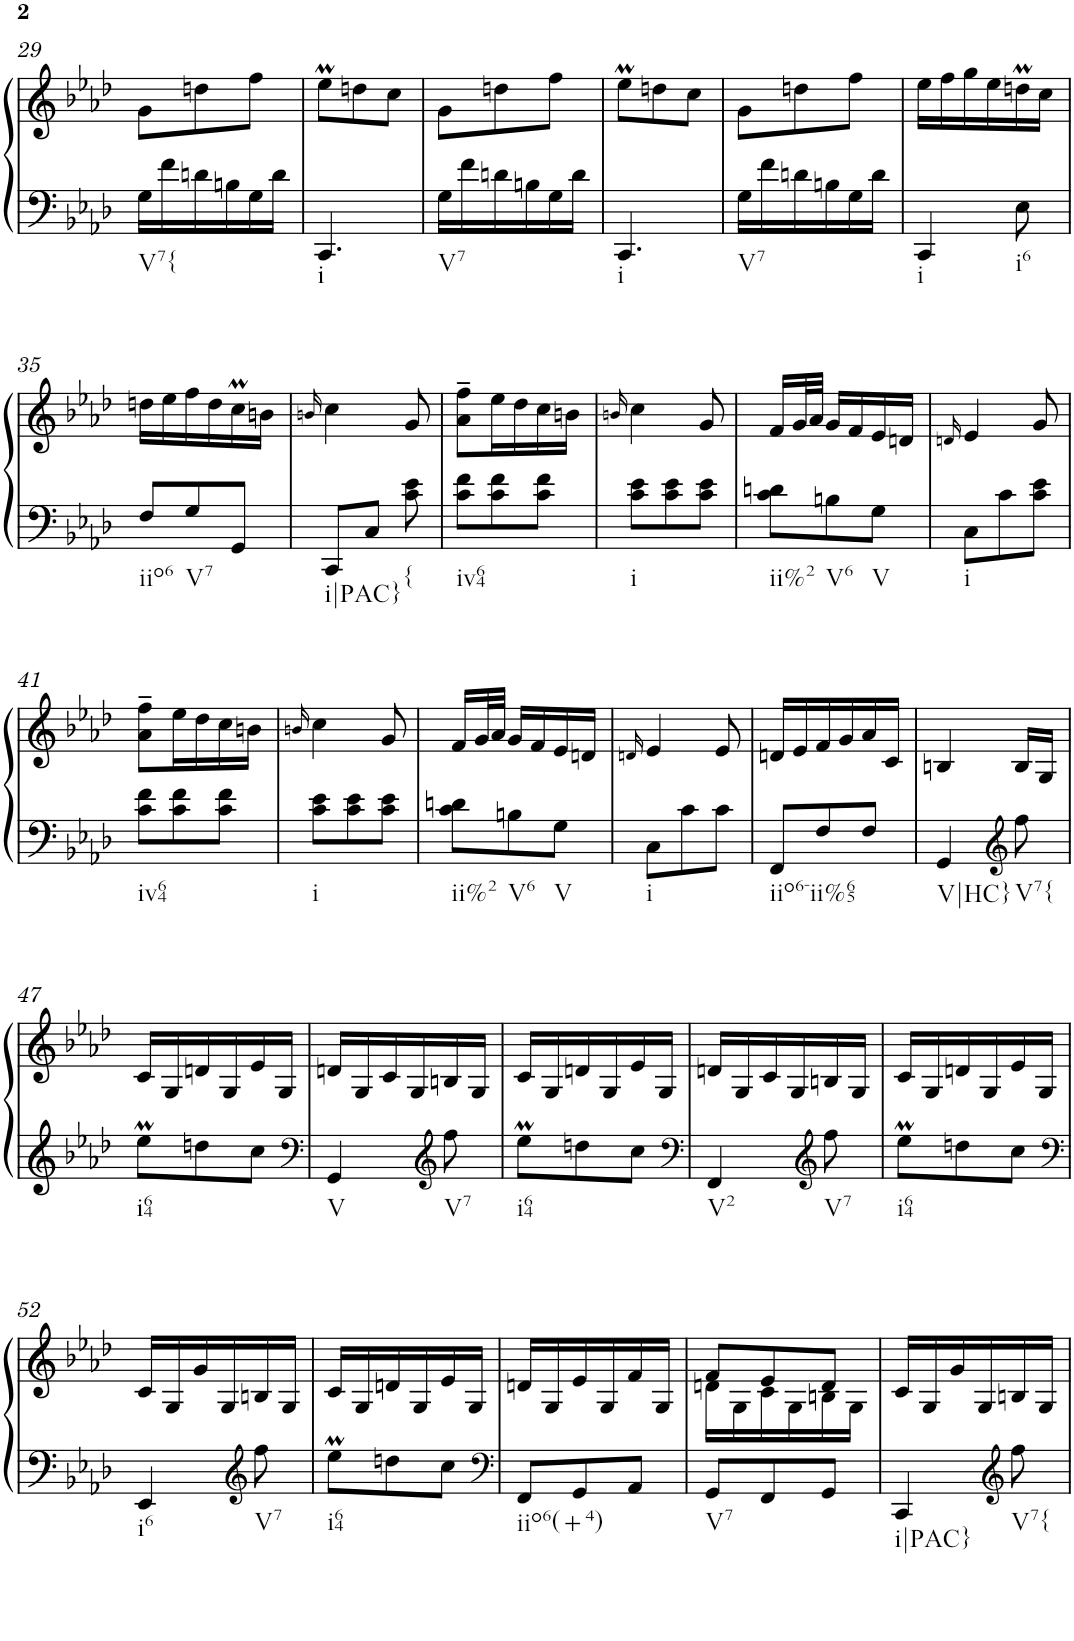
**kern	**kern
*part1	*part1
*staff2	*staff1
*I"Piano	*
*I'Pno	*
!!LO:PB:g=z
*clefF4	*clefG2
*k[b-e-a-d-]	*k[b-e-a-d-]
*f:	*f:
*M3/8	*M3/8
=29	=29
!LO:TX:b:t=V7{	!
16G\LL	8g\L
16f\	.
16dn\	8ddn\
16Bn\	.
16G\	8ff\J
16d\JJ	.
=30	=30
!LO:TX:b:t=i	!
4.CC/	8ee-M\L
.	8ddn\
.	8cc\J
=31	=31
!LO:TX:b:t=V7	!
16G\LL	8g\L
16f\	.
16dn\	8ddn\
16Bn\	.
16G\	8ff\J
16d\JJ	.
=32	=32
!LO:TX:b:t=i	!
4.CC/	8ee-M\L
.	8ddn\
.	8cc\J
=33	=33
!LO:TX:b:t=V7	!
16G\LL	8g\L
16f\	.
16dn\	8ddn\
16Bn\	.
16G\	8ff\J
16d\JJ	.
=34	=34
!LO:TX:b:t=i	!
4CC/	16ee-\LL
.	16ff\
.	16gg\
.	16ee-\
!LO:TX:b:t=i6	!
8E-\	16ddnm\
.	16cc\JJ
!!LO:LB:g=z
=35	=35
!LO:TX:b:t=iio6	!
8F/L	16ddn\LL
.	16ee-\
!LO:TX:b:t=V7	!
8G/	16ff\
.	16dd\
8GG/J	16ccm\
.	16bn\JJ
=36	=36
.	16qbn/
!LO:TX:b:t=i|PAC}	!
8CC/L	4cc\
8C/J	.
!LO:TX:b:t={	!
8c\ 8e-\	8g/
=37	=37
!LO:TX:b:t=iv64	!
8c\ 8f\L	8a-\~ 8ff\~L
8c\ 8f\	16ee-\L
.	16dd-\
8c\ 8f\J	16cc\
.	16bn\JJ
=38	=38
.	16qbn/
!LO:TX:b:t=i	!
8c\ 8e-\L	4cc\
8c\ 8e-\	.
8c\ 8e-\J	8g/
=39	=39
!LO:TX:b:t=ii%2	!
8c\ 8dn\L	16f/LL
.	32g/L
.	32a-/JJJ
!LO:TX:b:t=V6	!
8Bn\	16g/LL
.	16f/
!LO:TX:b:t=V	!
8G\J	16e-/
.	16dn/JJ
=40	=40
.	16qdn/
!LO:TX:b:t=i	!
8C\L	4e-/
8c\	.
8c\ 8e-\J	8g/
!!LO:LB:g=z
=41	=41
!LO:TX:b:t=iv64	!
8c\ 8f\L	8a-\~ 8ff\~L
8c\ 8f\	16ee-\L
.	16dd-\
8c\ 8f\J	16cc\
.	16bn\JJ
=42	=42
.	16qbn/
!LO:TX:b:t=i	!
8c\ 8e-\L	4cc\
8c\ 8e-\	.
8c\ 8e-\J	8g/
=43	=43
!LO:TX:b:t=ii%2	!
8c\ 8dn\L	16f/LL
.	32g/L
.	32a-/JJJ
!LO:TX:b:t=V6	!
8Bn\	16g/LL
.	16f/
!LO:TX:b:t=V	!
8G\J	16e-/
.	16dn/JJ
=44	=44
.	16qdn/
!LO:TX:b:t=i	!
8C\L	4e-/
8c\	.
8c\J	8e-/
=45	=45
!LO:TX:b:t=iio6-ii%65	!
8FF/L	16dn/LL
.	16e-/
8F/	16f/
.	16g/
8F/J	16a-/
.	16c/JJ
=46	=46
!LO:TX:b:t=V|HC}	!
4GG/	4Bn/
*clefG2	*
!LO:TX:b:t=V7{	!
8ff\	16B/LL
.	16G/JJ
!!LO:LB:g=z
=47	=47
!LO:TX:b:t=i64	!
8ee-M\L	16c/LL
.	16G/
8ddn\	16dn/
.	16G/
8cc\J	16e-/
.	16G/JJ
=48	=48
*clefF4	*
!LO:TX:b:t=V	!
4GG/	16dn/LL
.	16G/
.	16c/
.	16G/
*clefG2	*
!LO:TX:b:t=V7	!
8ff\	16Bn/
.	16G/JJ
=49	=49
!LO:TX:b:t=i64	!
8ee-M\L	16c/LL
.	16G/
8ddn\	16dn/
.	16G/
8cc\J	16e-/
.	16G/JJ
=50	=50
*clefF4	*
!LO:TX:b:t=V2	!
4FF/	16dn/LL
.	16G/
.	16c/
.	16G/
*clefG2	*
!LO:TX:b:t=V7	!
8ff\	16Bn/
.	16G/JJ
=51	=51
!LO:TX:b:t=i64	!
8ee-M\L	16c/LL
.	16G/
8ddn\	16dn/
.	16G/
8cc\J	16e-/
.	16G/JJ
!!LO:LB:g=z
=52	=52
*clefF4	*
!LO:TX:b:t=i6	!
4EE-/	16c/LL
.	16G/
.	16g/
.	16G/
*clefG2	*
!LO:TX:b:t=V7	!
8ff\	16Bn/
.	16G/JJ
=53	=53
!LO:TX:b:t=i64	!
8ee-M\L	16c/LL
.	16G/
8ddn\	16dn/
.	16G/
8cc\J	16e-/
.	16G/JJ
=54	=54
*clefF4	*
!LO:TX:b:t=iio6(+4)	!
8FF/L	16dn/LL
.	16G/
8GG/	16e-/
.	16G/
8AA-/J	16f/
.	16G/JJ
=55	=55
*	*^
!LO:TX:b:t=V7	!	!
8GG/L	8f/L	16dn\LL
.	.	16G\
8FF/	8e-/	16c\
.	.	16G\
8GG/J	8d/J	16Bn\
.	.	16G\JJ
=56	=56	=56
!LO:TX:b:t=i|PAC}	!	!
*	*v	*v
4CC/	16c/LL
.	16G/
.	16g/
.	16G/
*clefG2	*
!LO:TX:b:t=V7{	!
8ff\	16Bn/
.	16G/JJ
=	=
*-	*-
